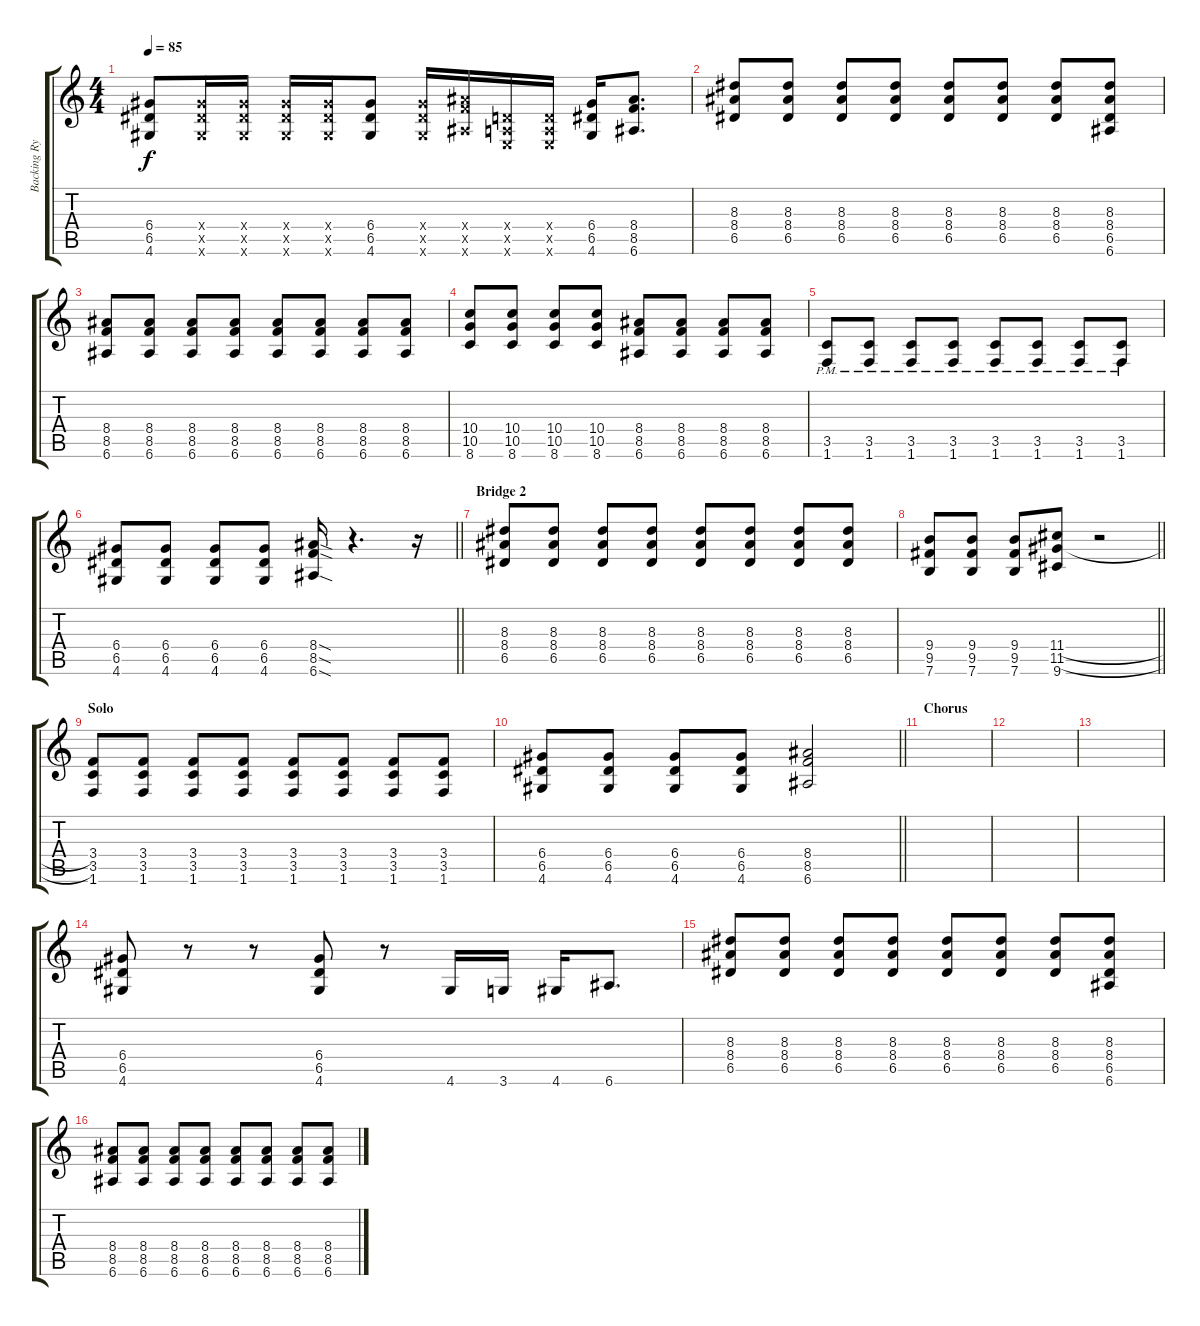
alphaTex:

\track ("Backing Rythm Elec." "Backing Ry") {instrument electricguitarjazz}
\staff {score tabs}
\tuning (E4 B3 G3 D3 A2 E2) {hide}
\ts (4 4)
\tempo 85
\clef g2
\ks c
(6.4 6.5 4.6).8{dy f} (6.4{x} 6.5{x} 4.6{x}).16 (6.4{x} 6.5{x} 4.6{x}).16 (6.4{x} 6.5{x} 4.6{x}).16 (6.4{x} 6.5{x} 4.6{x}).16 (6.4 6.5 4.6).8 (6.4{x} 6.5{x} 4.6{x}).16 (8.4{x} 8.5{x} 6.6{x}).16 (0.4{x} 0.5{x} 0.6{x}).16 (0.4{x} 0.5{x} 0.6{x}).16 (6.4 6.5 4.6).16 (8.4 8.5 6.6).8{d} |
(8.3 8.4 6.5).8 (8.3 8.4 6.5).8 (8.3 8.4 6.5).8 (8.3 8.4 6.5).8 (8.3 8.4 6.5).8 (8.3 8.4 6.5).8 (8.3 8.4 6.5).8 (8.3 8.4 6.5 6.6).8 |
(8.4 8.5 6.6).8 (8.4 8.5 6.6).8 (8.4 8.5 6.6).8 (8.4 8.5 6.6).8 (8.4 8.5 6.6).8 (8.4 8.5 6.6).8 (8.4 8.5 6.6).8 (8.4 8.5 6.6).8 |
(10.4 10.5 8.6).8 (10.4 10.5 8.6).8 (10.4 10.5 8.6).8 (10.4 10.5 8.6).8 (8.4 8.5 6.6).8 (8.4 8.5 6.6).8 (8.4 8.5 6.6).8 (8.4 8.5 6.6).8 |
(3.5{pm} 1.6{pm}).8{instrument overdrivenguitar} (3.5{pm} 1.6{pm}).8 (3.5{pm} 1.6{pm}).8 (3.5{pm} 1.6{pm}).8 (3.5{pm} 1.6{pm}).8 (3.5{pm} 1.6{pm}).8 (3.5{pm} 1.6{pm}).8 (3.5{pm} 1.6{pm}).8 |
\barLineRight lightlight
(6.4 6.5 4.6).8 (6.4 6.5 4.6).8 (6.4 6.5 4.6).8 (6.4 6.5 4.6).8 (8.4{sod} 8.5{sod} 6.6{sod}).16 r.4{d} r.16 |
\section ("" "Bridge 2 ")
(8.3 8.4 6.5).8 (8.3 8.4 6.5).8 (8.3 8.4 6.5).8 (8.3 8.4 6.5).8 (8.3 8.4 6.5).8 (8.3 8.4 6.5).8 (8.3 8.4 6.5).8 (8.3 8.4 6.5).8 |
\barLineRight lightlight
(9.4 9.5 7.6).8 (9.4 9.5 7.6).8 (9.4 9.5 7.6).8 (11.4{h} 11.5{h} 9.6).8 r.2 |
\section ("" "Solo")
(3.4 3.5 1.6).8 (3.4 3.5 1.6).8 (3.4 3.5 1.6).8 (3.4 3.5 1.6).8 (3.4 3.5 1.6).8 (3.4 3.5 1.6).8 (3.4 3.5 1.6).8 (3.4 3.5 1.6).8 |
\barLineRight lightlight
(6.4 6.5 4.6).8 (6.4 6.5 4.6).8 (6.4 6.5 4.6).8 (6.4 6.5 4.6).8 (8.4 8.5 6.6).2 |
\section ("" "Chorus")
|
|
|
(6.4 6.5 4.6).8 r.8 r.8 (6.4 6.5 4.6).8 r.8 4.6.16 3.6.16 4.6.16 6.6.8{d} |
(8.3 8.4 6.5).8 (8.3 8.4 6.5).8 (8.3 8.4 6.5).8 (8.3 8.4 6.5).8 (8.3 8.4 6.5).8 (8.3 8.4 6.5).8 (8.3 8.4 6.5).8 (8.3 8.4 6.5 6.6).8 |
(8.4 8.5 6.6).8 (8.4 8.5 6.6).8 (8.4 8.5 6.6).8 (8.4 8.5 6.6).8 (8.4 8.5 6.6).8 (8.4 8.5 6.6).8 (8.4 8.5 6.6).8 (8.4 8.5 6.6).8
